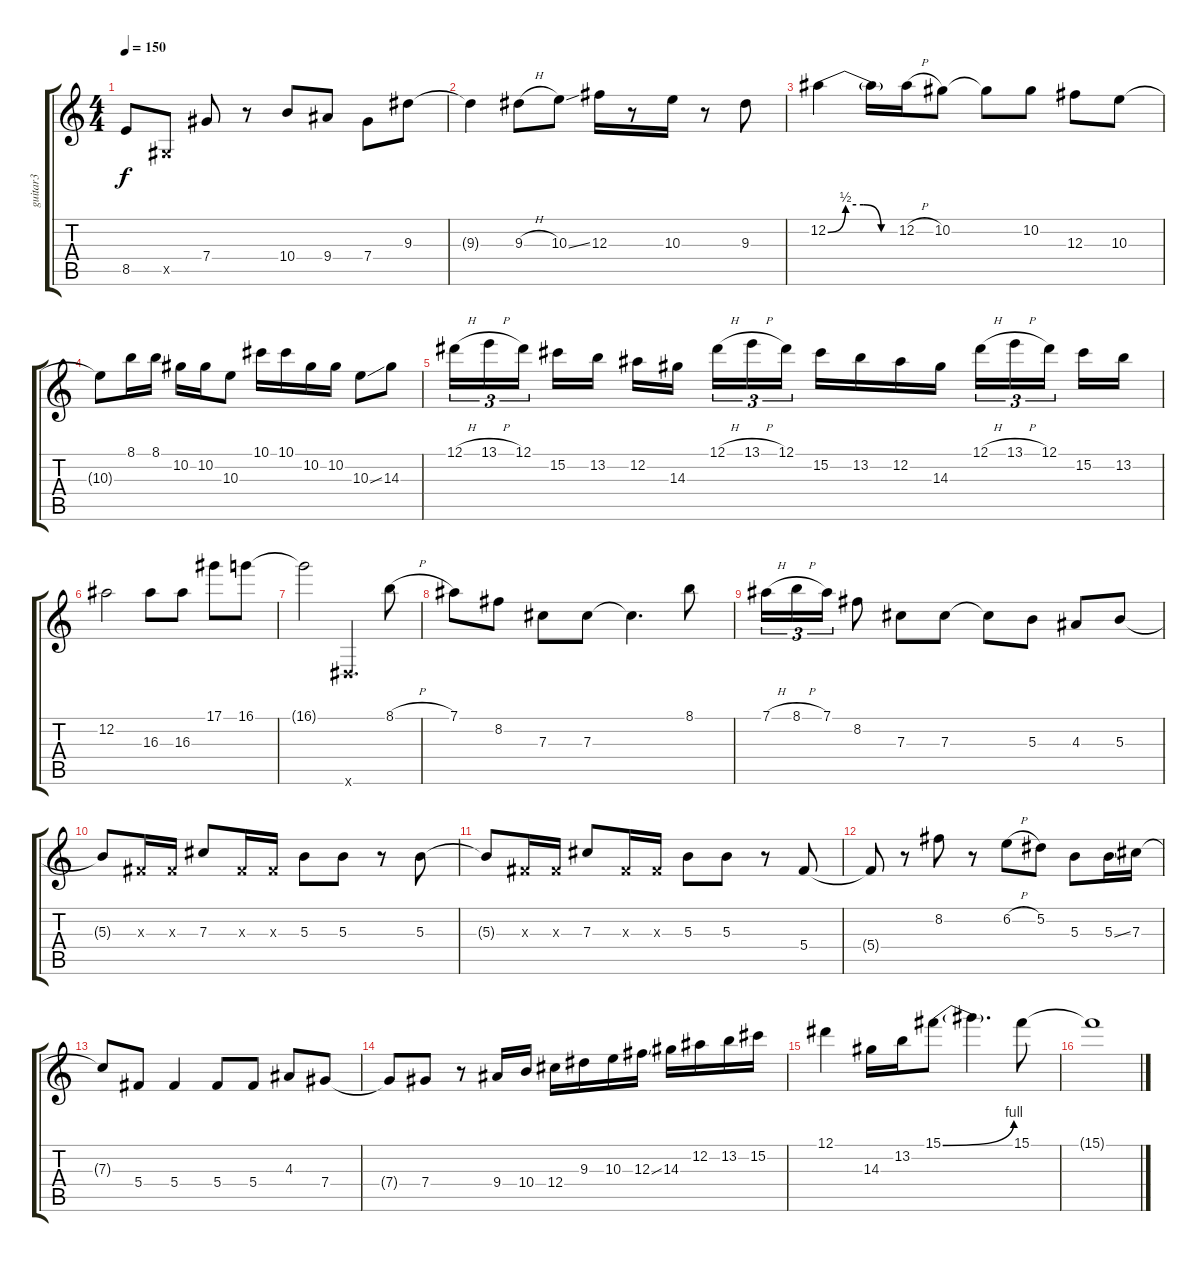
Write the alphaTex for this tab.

\track ("guitar3" "guitar3") {instrument distortionguitar}
\staff {score tabs}
\tuning (Eb4 Bb3 Gb3 Db3 Ab2 Eb2) {hide}
\ts (4 4)
\tempo 150
\clef g2
\ks c
8.5{t}.8{dy f} 0.5{x}.8 7.4.8 r.8 10.4.8 9.4.8 7.4.8 9.3.8 |
9.3{t}.4 9.3{h}.8 10.3{ss}.8 12.3.16 r.8 10.3.16 r.8 9.3.8 |
12.2{be (custom 0 0 15 2 30 2 45 0 60 0)}.4 12.2{t}.16 12.2{h}.16 10.2.8 10.2{t}.8 10.2.8 12.3.8 10.3.8 |
10.3{t}.8 8.1.16 8.1.16 10.2.16 10.2.16 10.3.8 10.1.16 10.1.16 10.2.16 10.2.16 10.3{ss}.8 14.3.8 |
12.1{h}.16{tu (3 2)} 13.1{h}.16{tu (3 2)} 12.1.16{tu (3 2) beam splitsecondary} 15.2.16 13.2.16 12.2.16 14.3.16{beam splitsecondary} 12.1{h}.16{tu (3 2)} 13.1{h}.16{tu (3 2)} 12.1.16{tu (3 2)} 15.2.16 13.2.16 12.2.16 14.3.16 12.1{h}.16{tu (3 2)} 13.1{h}.16{tu (3 2)} 12.1.16{tu (3 2) beam splitsecondary} 15.2.16 13.2.16 |
12.2.2 16.3.8 16.3.8 17.1.8 16.1.8 |
16.1{t}.2 0.6{x}.4{d} 8.1{h}.8 |
7.1.8 8.2.8 7.3.8 7.3.8 7.3{t}.4{d} 8.1.8 |
7.1{h}.16{tu (3 2)} 8.1{h}.16{tu (3 2)} 7.1.16{tu (3 2)} 8.2.8 7.3.8 7.3.8 7.3{t}.8 5.3.8 4.3.8 5.3.8 |
5.3{t}.8 0.3{x}.16 0.3{x}.16 7.3.8 0.3{x}.16 0.3{x}.16 5.3.8 5.3.8 r.8 5.3.8 |
5.3{t}.8 0.3{x}.16 0.3{x}.16 7.3.8 0.3{x}.16 0.3{x}.16 5.3.8 5.3.8 r.8 5.4.8 |
5.4{t}.8 r.8 8.2.8 r.8 6.2{h}.8 5.2.8 5.3.8 5.3{ss}.16 7.3.16 |
7.3{t}.8 5.4.8 5.4.4 5.4.8 5.4.8 4.3.8 7.4.8 |
7.4{t}.8 7.4.8 r.8 9.4.16 10.4.16 12.4.16 9.3.16 10.3.16 12.3{ss}.16 14.3.16 12.2.16 13.2.16 15.2.16 |
12.1.4 14.3.16 13.2.16 15.1{be (bend 0 0 60 4)}.8 15.1{t}.4{d} 15.1.8 |
15.1{t}.1
